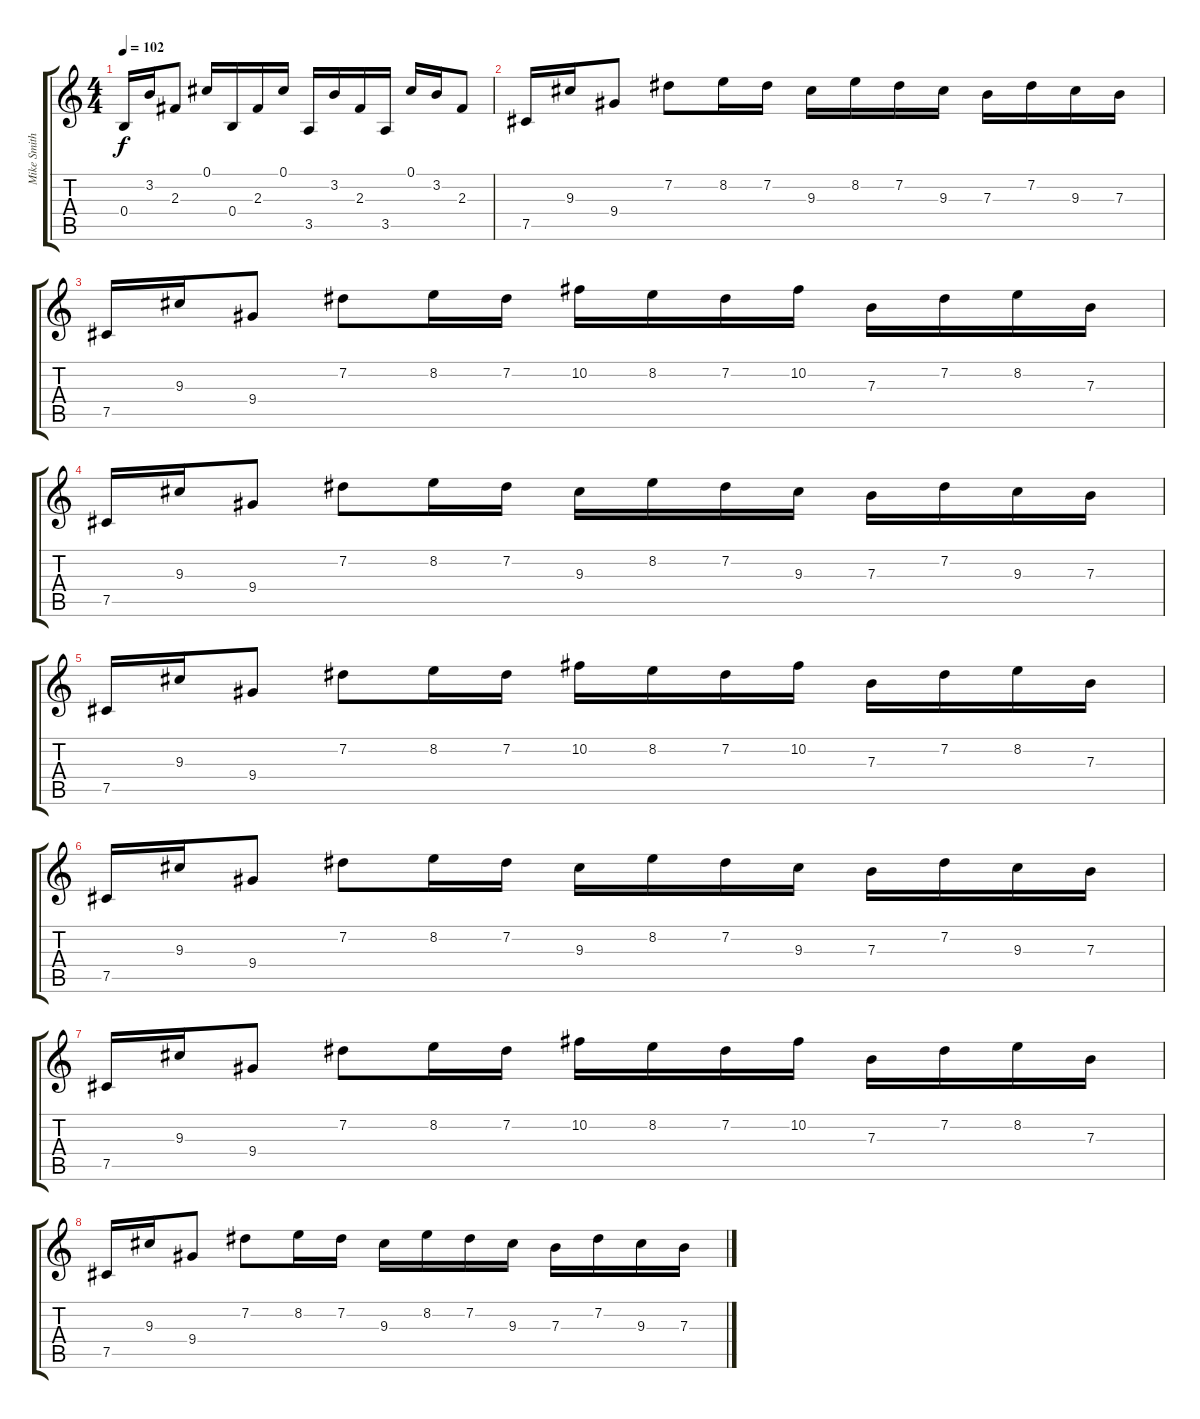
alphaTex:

\track ("Mike Smith (1st Guitar)" "Mike Smith") {instrument distortionguitar}
\staff {score tabs}
\tuning (Db4 Ab3 E3 B2 Gb2 B1) {hide}
\ts (4 4)
\tempo 102
\clef g2
\ks c
0.4.16{dy f} 3.2.16 2.3.8 0.1.16 0.4.16 2.3.16 0.1.16 3.5.16 3.2.16 2.3.16 3.5.16 0.1.16 3.2.16 2.3.8 |
7.5.16 9.3.16 9.4.8 7.2.8 8.2.16 7.2.16 9.3.16 8.2.16 7.2.16 9.3.16 7.3.16 7.2.16 9.3.16 7.3.16 |
7.5.16 9.3.16 9.4.8 7.2.8 8.2.16 7.2.16 10.2.16 8.2.16 7.2.16 10.2.16 7.3.16 7.2.16 8.2.16 7.3.16 |
7.5.16 9.3.16 9.4.8 7.2.8 8.2.16 7.2.16 9.3.16 8.2.16 7.2.16 9.3.16 7.3.16 7.2.16 9.3.16 7.3.16 |
7.5.16 9.3.16 9.4.8 7.2.8 8.2.16 7.2.16 10.2.16 8.2.16 7.2.16 10.2.16 7.3.16 7.2.16 8.2.16 7.3.16 |
7.5.16 9.3.16 9.4.8 7.2.8 8.2.16 7.2.16 9.3.16 8.2.16 7.2.16 9.3.16 7.3.16 7.2.16 9.3.16 7.3.16 |
7.5.16 9.3.16 9.4.8 7.2.8 8.2.16 7.2.16 10.2.16 8.2.16 7.2.16 10.2.16 7.3.16 7.2.16 8.2.16 7.3.16 |
7.5.16 9.3.16 9.4.8 7.2.8 8.2.16 7.2.16 9.3.16 8.2.16 7.2.16 9.3.16 7.3.16 7.2.16 9.3.16 7.3.16
